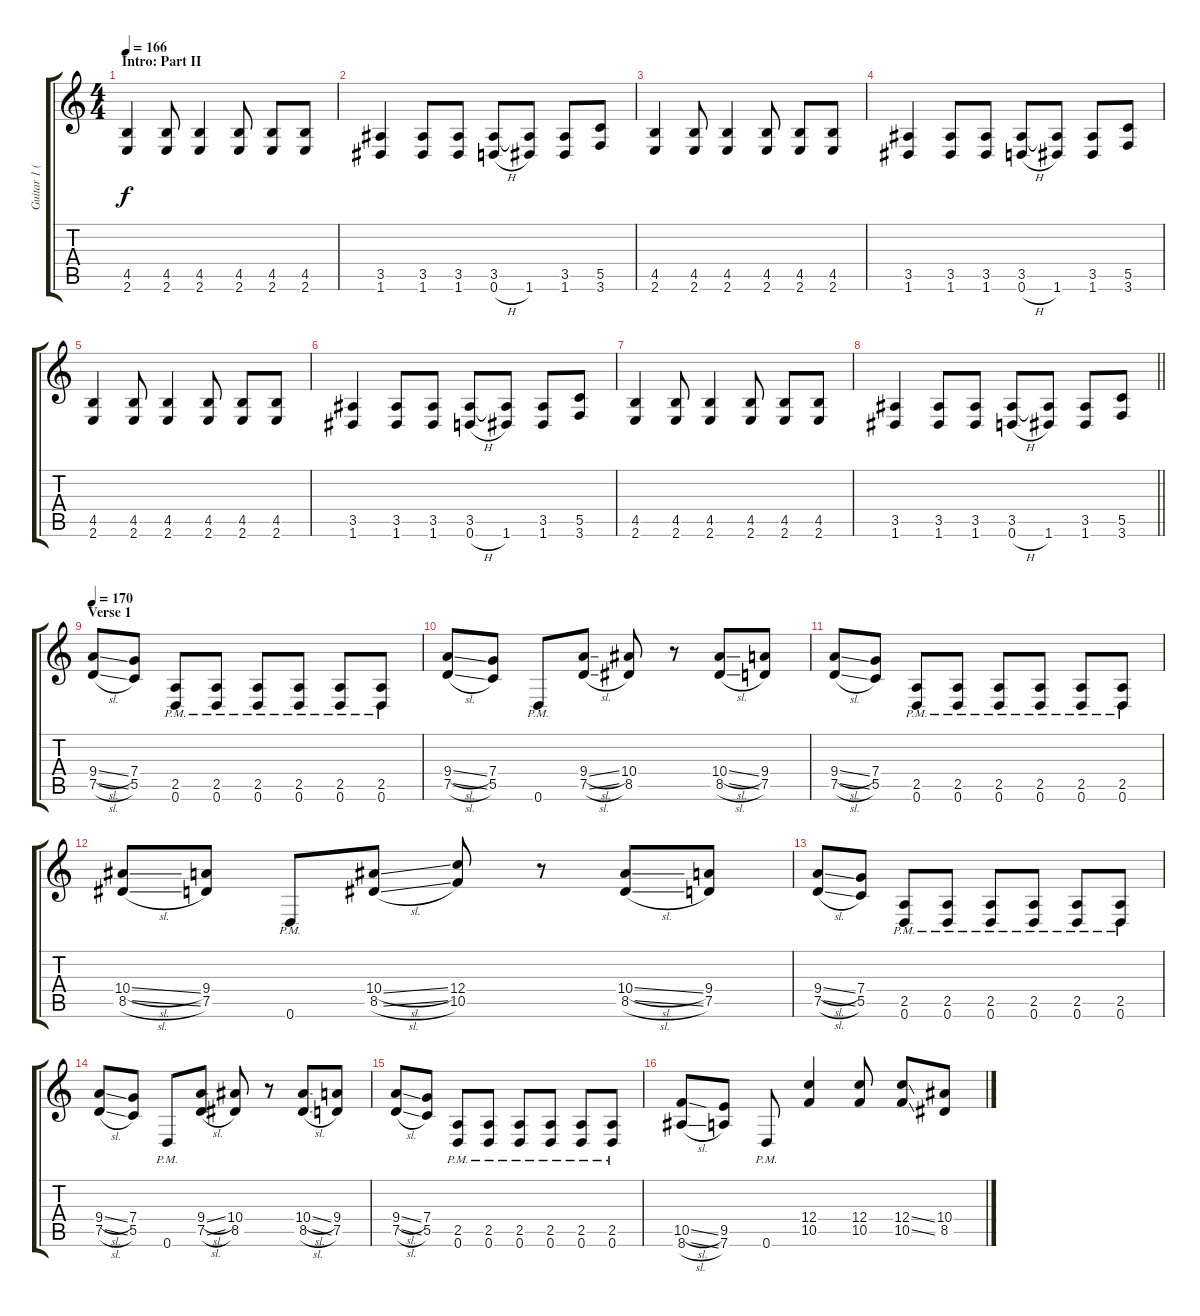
\track ("Guitar 1 (Distortion)" "Guitar 1 (") {instrument distortionguitar}
\staff {score tabs}
\tuning (D4 A3 F3 C3 G2 D2) {hide}
\ts (4 4)
\section ("" "Intro: Part II")
\tempo 166
\clef g2
\ks c
(4.5 2.6).4{dy f} (4.5 2.6).8 (4.5 2.6).4 (4.5 2.6).8 (4.5 2.6).8 (4.5 2.6).8 |
(3.5 1.6).4 (3.5 1.6).8 (3.5 1.6).8 (3.5 0.6{h}).8 (3.5{t} 1.6).8 (3.5 1.6).8 (5.5 3.6).8 |
(4.5 2.6).4 (4.5 2.6).8 (4.5 2.6).4 (4.5 2.6).8 (4.5 2.6).8 (4.5 2.6).8 |
(3.5 1.6).4 (3.5 1.6).8 (3.5 1.6).8 (3.5 0.6{h}).8 (3.5{t} 1.6).8 (3.5 1.6).8 (5.5 3.6).8 |
(4.5 2.6).4 (4.5 2.6).8 (4.5 2.6).4 (4.5 2.6).8 (4.5 2.6).8 (4.5 2.6).8 |
(3.5 1.6).4 (3.5 1.6).8 (3.5 1.6).8 (3.5 0.6{h}).8 (3.5{t} 1.6).8 (3.5 1.6).8 (5.5 3.6).8 |
(4.5 2.6).4 (4.5 2.6).8 (4.5 2.6).4 (4.5 2.6).8 (4.5 2.6).8 (4.5 2.6).8 |
\barLineRight lightlight
(3.5 1.6).4 (3.5 1.6).8 (3.5 1.6).8 (3.5 0.6{h}).8 (3.5{t} 1.6).8 (3.5 1.6).8 (5.5 3.6).8 |
\section ("" "Verse 1")
\tempo 170
(9.4{sl} 7.5{sl}).8 (7.4 5.5).8 (2.5{pm} 0.6{pm}).8 (2.5{pm} 0.6{pm}).8 (2.5{pm} 0.6{pm}).8 (2.5{pm} 0.6{pm}).8 (2.5{pm} 0.6{pm}).8 (2.5{pm} 0.6{pm}).8 |
(9.4{sl} 7.5{sl}).8 (7.4 5.5).8 0.6{pm}.8 (9.4{sl} 7.5{sl}).8 (10.4 8.5).8 r.8 (10.4{sl} 8.5{sl}).8 (9.4 7.5).8 |
(9.4{sl} 7.5{sl}).8 (7.4 5.5).8 (2.5{pm} 0.6{pm}).8 (2.5{pm} 0.6{pm}).8 (2.5{pm} 0.6{pm}).8 (2.5{pm} 0.6{pm}).8 (2.5{pm} 0.6{pm}).8 (2.5{pm} 0.6{pm}).8 |
(10.4{sl} 8.5{sl}).8 (9.4 7.5).8 0.6{pm}.8 (10.4{sl} 8.5{sl}).8 (12.4 10.5).8 r.8 (10.4{sl} 8.5{sl}).8 (9.4 7.5).8 |
(9.4{sl} 7.5{sl}).8 (7.4 5.5).8 (2.5{pm} 0.6{pm}).8 (2.5{pm} 0.6{pm}).8 (2.5{pm} 0.6{pm}).8 (2.5{pm} 0.6{pm}).8 (2.5{pm} 0.6{pm}).8 (2.5{pm} 0.6{pm}).8 |
(9.4{sl} 7.5{sl}).8 (7.4 5.5).8 0.6{pm}.8 (9.4{sl} 7.5{sl}).8 (10.4 8.5).8 r.8 (10.4{sl} 8.5{sl}).8 (9.4 7.5).8 |
(9.4{sl} 7.5{sl}).8 (7.4 5.5).8 (2.5{pm} 0.6{pm}).8 (2.5{pm} 0.6{pm}).8 (2.5{pm} 0.6{pm}).8 (2.5{pm} 0.6{pm}).8 (2.5{pm} 0.6{pm}).8 (2.5{pm} 0.6{pm}).8 |
(10.5{sl} 8.6{sl}).8 (9.5 7.6).8 0.6{pm}.8 (12.4 10.5).4 (12.4 10.5).8 (12.4{ss} 10.5{ss}).8 (10.4 8.5).8
